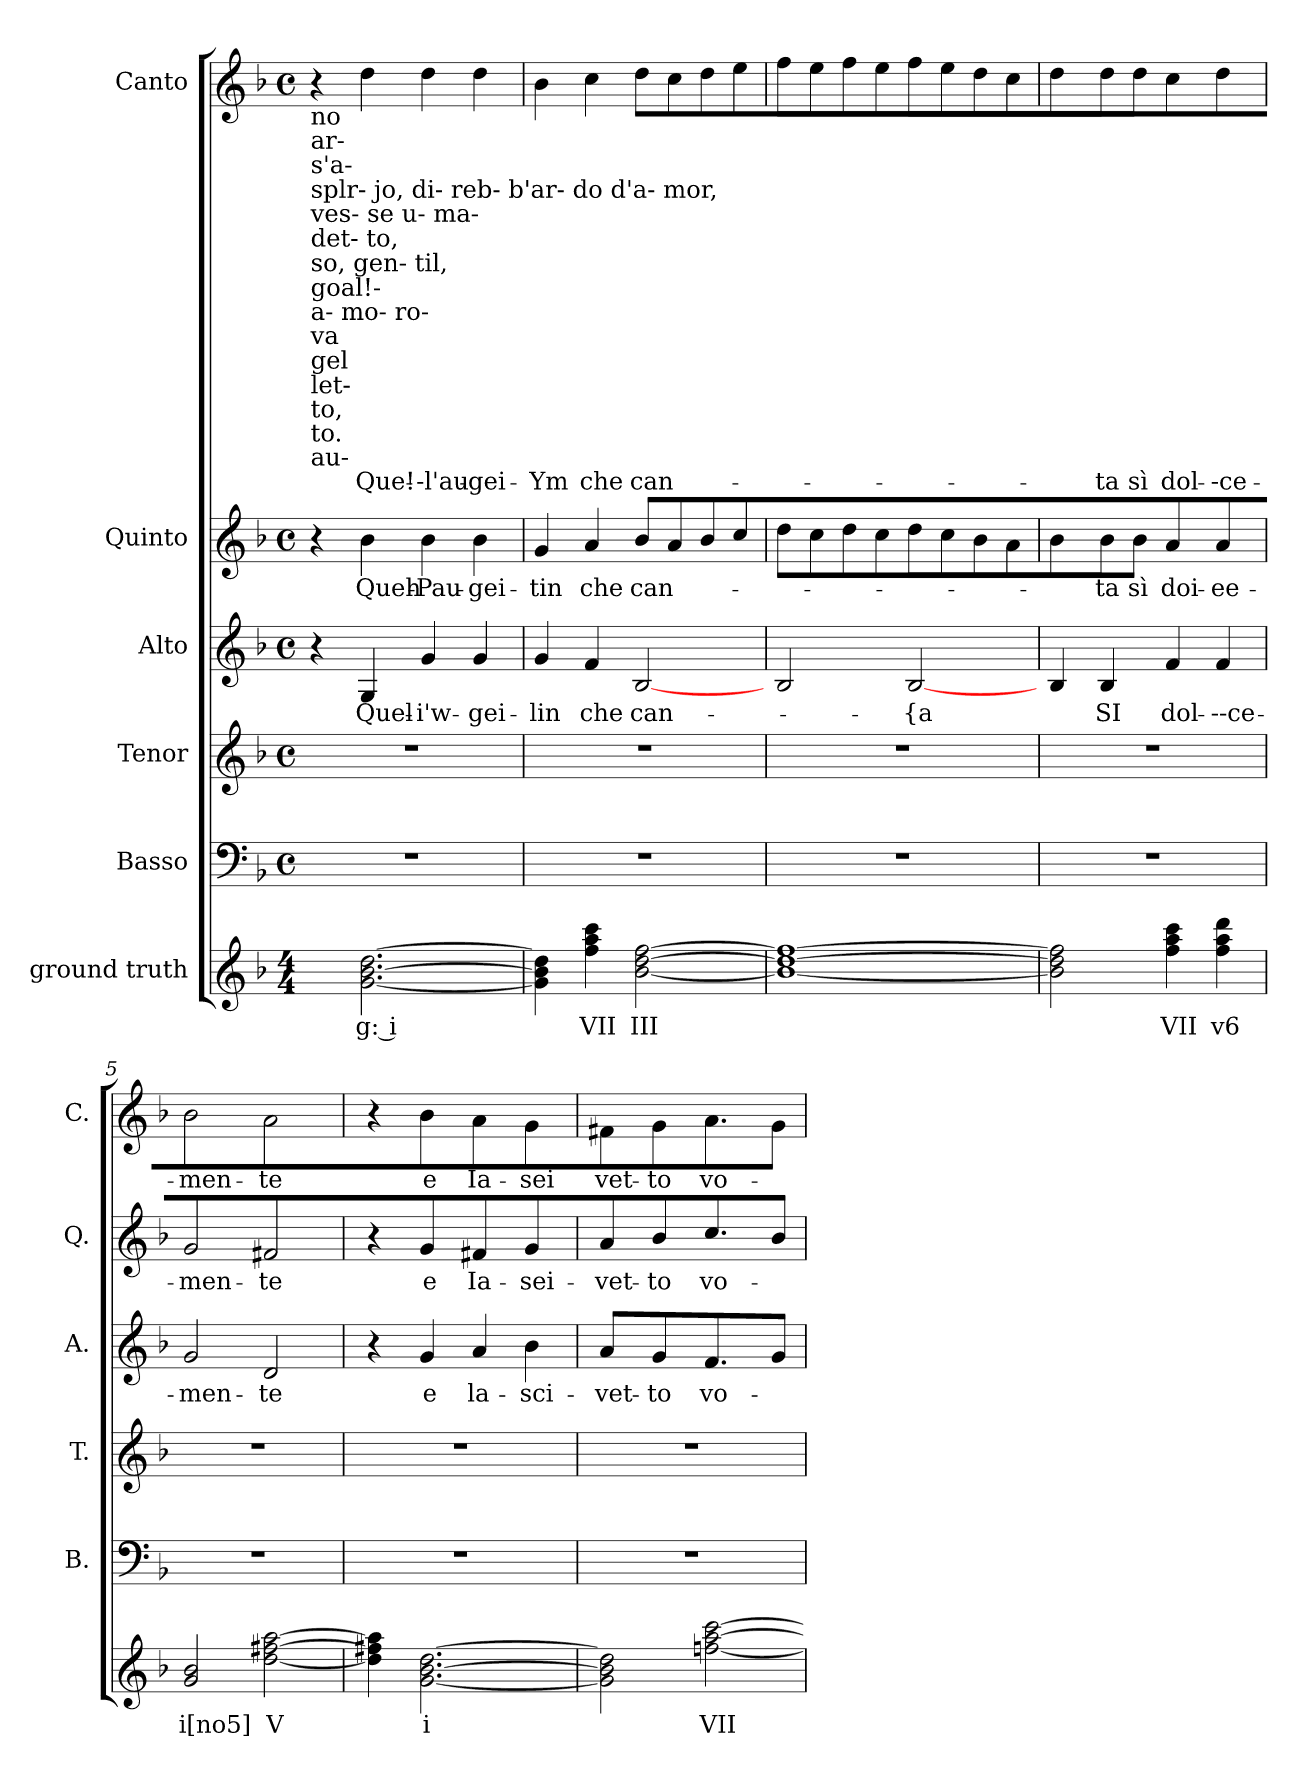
**kern	**text	**kern	**kern	**kern	**text	**kern	**text	**kern	**text
*part6	*part6	*part5	*part4	*part3	*part3	*part2	*part2	*part1	*part1
*staff6	*staff6	*staff5	*staff4	*staff3	*staff3	*staff2	*staff2	*staff1	*staff1
*I"ground truth	*	*I"Basso	*I"Tenor	*I"Alto	*	*I"Quinto	*	*I"Canto	*
*	*	*I'B.	*I'T.	*I'A.	*	*I'Q.	*	*I'C.	*
*	*	*clefF4	*clefG2	*clefG2	*	*clefG2	*	*clefG2	*
*k[b-]	*	*k[b-]	*k[b-]	*k[b-]	*	*k[b-]	*	*k[b-]	*
*	*	*F:	*F:	*F:	*	*F:	*	*F:	*
*M4/4	*	*M4/4	*M4/4	*M4/4	*	*M4/4	*	*M4/4	*
*	*	*met(c)	*met(c)	*met(c)	*	*met(c)	*	*met(c)	*
=1	=1	=1	=1	=1	=1	=1	=1	=1	=1
!	!	!	!	!	!	!	!	!LO:TX:b:t=no	!
!	!	!	!	!	!	!	!	!LO:TX:b:t=ar-	!
!	!	!	!	!	!	!	!	!LO:TX:b:t=s'a-	!
!	!	!	!	!	!	!	!	!LO:TX:b:t=splr- jo, di- reb- b'ar- do d'a- mor,	!
!	!	!	!	!	!	!	!	!LO:TX:b:t=ves- se u- ma-	!
!	!	!	!	!	!	!	!	!LO:TX:b:t=det- to,	!
!	!	!	!	!	!	!	!	!LO:TX:b:t=so, gen- til,	!
!	!	!	!	!	!	!	!	!LO:TX:b:t=goal!-	!
!	!	!	!	!	!	!	!	!LO:TX:b:t=a- mo- ro-	!
!	!	!	!	!	!	!	!	!LO:TX:b:t=va	!
!	!	!	!	!	!	!	!	!LO:TX:b:t=gel	!
!	!	!	!	!	!	!	!	!LO:TX:b:t=let-	!
!	!	!	!	!	!	!	!	!LO:TX:b:t=to,	!
!	!	!	!	!	!	!	!	!LO:TX:b:t=to.	!
!	!	!	!	!	!	!	!	!LO:TX:b:t=au-	!
4ryy	.	1r	1r	4r	.	4r	.	4r	.
[2.g [2.b- [2.dd	g: i	.	.	4G	-Quel--	4b-	-Queh-	4dd	-Que!-
.	.	.	.	4g	-i'w-	4b-	-Pau-	4dd	--l'au-
.	.	.	.	4g	-gei-	4b-	-gei-	4dd	-gei-
=2	=2	=2	=2	=2	=2	=2	=2	=2	=2
4g] 4b-] 4dd]	.	1r	1r	4g	-lin	4g	-tin	4b-	-Ym
4ff 4aa 4ccc	VII	.	.	4f	-che	4a	-che	4cc	-che
[2b- [2dd [2ff	III	.	.	[2B-	-can-	8b-L	-can-	8ddL	-can-
.	.	.	.	.	.	8a	.	8cc	.
.	.	.	.	.	.	8b-	.	8dd	.
.	.	.	.	.	.	8cc	.	8ee	.
=3	=3	=3	=3	=3	=3	=3	=3	=3	=3
1b-_ 1dd_ 1ff_	.	1r	1r	2B-	.	8ddL	.	8ffL	.
.	.	.	.	.	.	8cc	.	8ee	.
.	.	.	.	.	.	8dd	.	8ff	.
.	.	.	.	.	.	8cc	.	8ee	.
.	.	.	.	[2B-	-{a	8ddL	.	8ffL	.
.	.	.	.	.	.	8cc	.	8ee	.
.	.	.	.	.	.	8b-	.	8dd	.
.	.	.	.	.	.	8a	.	8cc	.
=4	=4	=4	=4	=4	=4	=4	=4	=4	=4
2b-] 2dd] 2ff]	.	1r	1r	4B-	.	4b-	.	4dd	.
.	.	.	.	4B-	-SI	8b-J	-ta	8ddJ	-ta
.	.	.	.	.	.	8b-J	-sì	8ddJ	-sì
4ff 4aa 4ccc	VII	.	.	4f	-dol-	4a	-doi-	4cc	-dol-
4ff 4aa 4ddd	v6	.	.	4f	---ce-	4a	-ee-	4dd	--ce-
!!LO:LB:g=z
=5	=5	=5	=5	=5	=5	=5	=5	=5	=5
2g 2b-	i[no5]	1r	1r	2g	-men-	2g	-men-	2b-	-men-
[2dd [2ff#X [2aa	V	.	.	2d	-te	2f#	-te	2a	-te
=6	=6	=6	=6	=6	=6	=6	=6	=6	=6
4dd] 4ff#X] 4aa]	.	1r	1r	4r	.	4r	.	4r	.
[2.g [2.b- [2.dd	i	.	.	4g	-e	4g	-e	4b-	-e
.	.	.	.	4a	-la-	4f#	-Ia-	4a	-Ia-
.	.	.	.	4b-	-sci-	4g	-sei-	4g	-sei
=7	=7	=7	=7	=7	=7	=7	=7	=7	=7
2g] 2b-] 2dd]	.	1r	1r	4a	-vet-	4a	-vet-	4f#	-vet-
.	.	.	.	4g	-to	4b-	-to	4g	-to
[2ffn [2aa [2ccc	VII	.	.	4.f	-vo-	4.cc	-vo-	4.a	-vo-
.	.	.	.	8gJ	.	8b-J	.	8gJ	.
=	=	=	=	=	=	=	=	=	=
*-	*-	*-	*-	*-	*-	*-	*-	*-	*-
